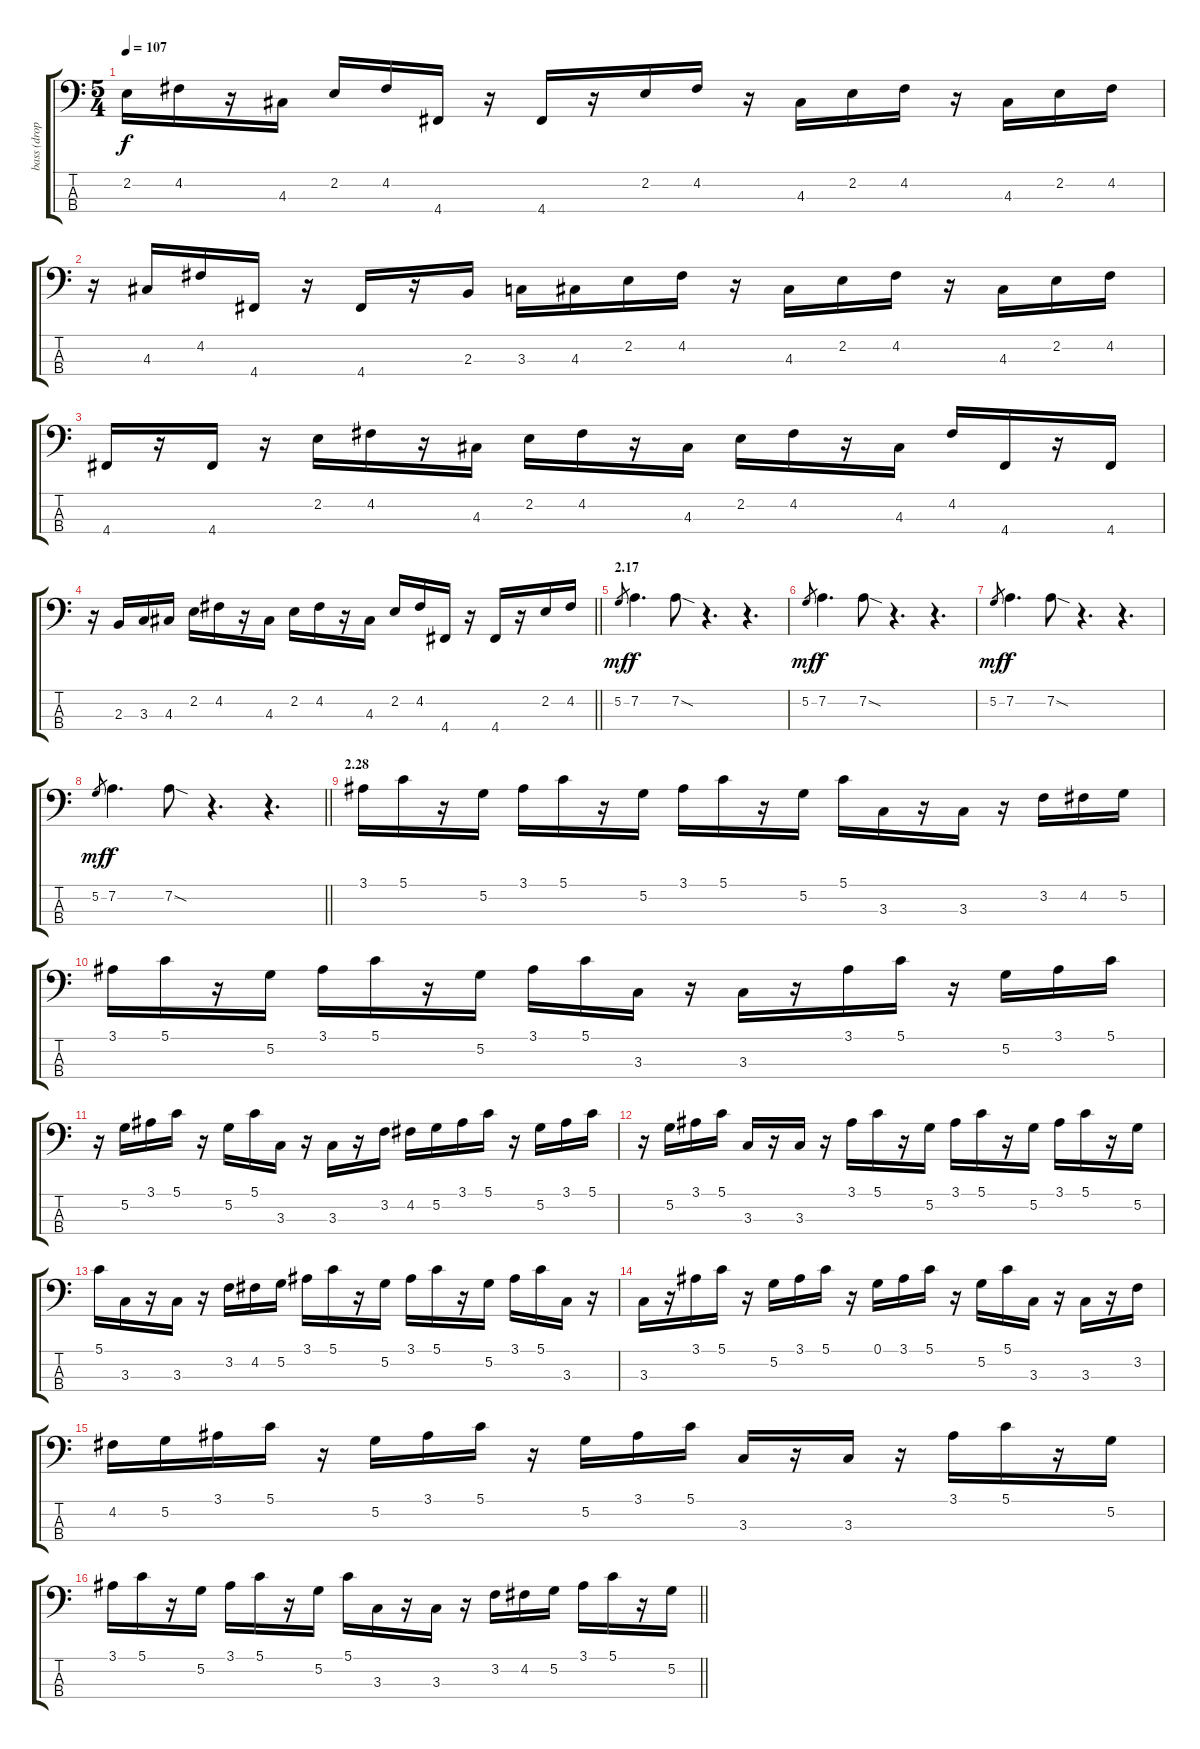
\track ("bass (drop d)" "bass (drop") {instrument fretlessbass}
\staff {score tabs}
\tuning (G2 D2 A1 D1) {hide}
\ts (5 4)
\tempo 107
\clef f4
\ks c
2.2.16{dy f} 4.2.16 r.16 4.3.16 2.2.16 4.2.16 4.4.16 r.16 4.4.16 r.16 2.2.16 4.2.16 r.16 4.3.16 2.2.16 4.2.16 r.16 4.3.16 2.2.16 4.2.16 |
r.16 4.3.16 4.2.16 4.4.16 r.16 4.4.16 r.16 2.3.16 3.3.16 4.3.16 2.2.16 4.2.16 r.16 4.3.16 2.2.16 4.2.16 r.16 4.3.16 2.2.16 4.2.16 |
4.4.16 r.16 4.4.16 r.16 2.2.16 4.2.16 r.16 4.3.16 2.2.16 4.2.16 r.16 4.3.16 2.2.16 4.2.16 r.16 4.3.16 4.2.16 4.4.16 r.16 4.4.16 |
\barLineRight lightlight
r.16 2.3.16 3.3.16 4.3.16 2.2.16 4.2.16 r.16 4.3.16 2.2.16 4.2.16 r.16 4.3.16 2.2.16 4.2.16 4.4.16 r.16 4.4.16 r.16 2.2.16 4.2.16 |
\section ("" "2.17")
5.2.8{gr dy mf} 7.2.4{d dy f} 7.2{sod}.8 r.4{d} r.4{d} |
5.2.8{gr dy mf} 7.2.4{d dy f} 7.2{sod}.8 r.4{d} r.4{d} |
5.2.8{gr dy mf} 7.2.4{d dy f} 7.2{sod}.8 r.4{d} r.4{d} |
\barLineRight lightlight
5.2.8{gr dy mf} 7.2.4{d dy f} 7.2{sod}.8 r.4{d} r.4{d} |
\section ("" "2.28")
3.1.16 5.1.16 r.16 5.2.16 3.1.16 5.1.16 r.16 5.2.16 3.1.16 5.1.16 r.16 5.2.16 5.1.16 3.3.16 r.16 3.3.16 r.16 3.2.16 4.2.16 5.2.16 |
3.1.16 5.1.16 r.16 5.2.16 3.1.16 5.1.16 r.16 5.2.16 3.1.16 5.1.16 3.3.16 r.16 3.3.16 r.16 3.1.16 5.1.16 r.16 5.2.16 3.1.16 5.1.16 |
r.16 5.2.16 3.1.16 5.1.16 r.16 5.2.16 5.1.16 3.3.16 r.16 3.3.16 r.16 3.2.16 4.2.16 5.2.16 3.1.16 5.1.16 r.16 5.2.16 3.1.16 5.1.16 |
r.16 5.2.16 3.1.16 5.1.16 3.3.16 r.16 3.3.16 r.16 3.1.16 5.1.16 r.16 5.2.16 3.1.16 5.1.16 r.16 5.2.16 3.1.16 5.1.16 r.16 5.2.16 |
5.1.16 3.3.16 r.16 3.3.16 r.16 3.2.16 4.2.16 5.2.16 3.1.16 5.1.16 r.16 5.2.16 3.1.16 5.1.16 r.16 5.2.16 3.1.16 5.1.16 3.3.16 r.16 |
3.3.16 r.16 3.1.16 5.1.16 r.16 5.2.16 3.1.16 5.1.16 r.16 0.1.16 3.1.16 5.1.16 r.16 5.2.16 5.1.16 3.3.16 r.16 3.3.16 r.16 3.2.16 |
4.2.16 5.2.16 3.1.16 5.1.16 r.16 5.2.16 3.1.16 5.1.16 r.16 5.2.16 3.1.16 5.1.16 3.3.16 r.16 3.3.16 r.16 3.1.16 5.1.16 r.16 5.2.16 |
\barLineRight lightlight
3.1.16 5.1.16 r.16 5.2.16 3.1.16 5.1.16 r.16 5.2.16 5.1.16 3.3.16 r.16 3.3.16 r.16 3.2.16 4.2.16 5.2.16 3.1.16 5.1.16 r.16 5.2.16
